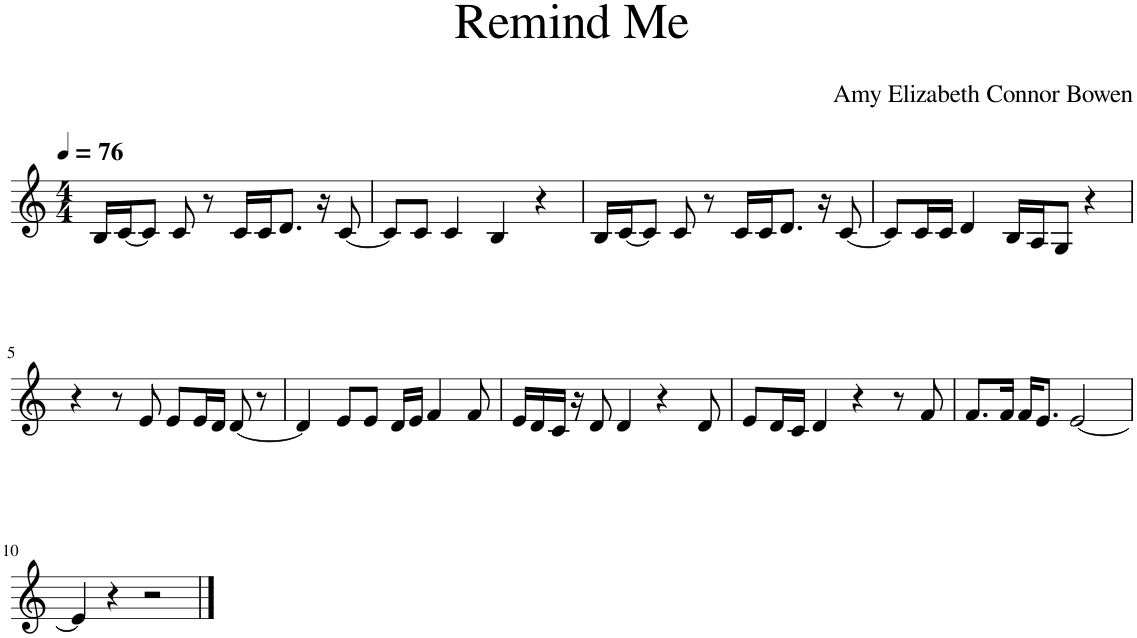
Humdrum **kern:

**kern
*part1
*staff1
*I"Piano
*I'Pno.
*clefG2
*k[]
*M4/4
*MM76
=1
16B/LL
[16c/J
8c/J]
8c/
8r
16c/LL
16c/J
8.d/J
16r
[8c/
=2
8c/L]
8c/J
4c/
4B/
4r
=3
16B/LL
[16c/J
8c/J]
8c/
8r
16c/LL
16c/J
8.d/J
16r
[8c/
=4
8c/L]
16c/L
16c/JJ
4d/
16B/LL
16A/J
8G/J
4r
!!LO:LB:g=z
=5
4r
8r
8e/
8e/L
16e/L
16d/JJ
[8d/
8r
=6
4d/]
8e/L
8e/J
16d/LL
16e/JJ
4f/
8f/
=7
16e/LL
16d/
16c/JJ
16r
8d/
4d/
4r
8d/
=8
8e/L
16d/L
16c/JJ
4d/
4r
8r
8f/
=9
8.f/L
16f/Jk
16f/KL
8.e/J
[2e/
!!LO:LB:g=z
=10
4e/]
4r
2r
==
*-
